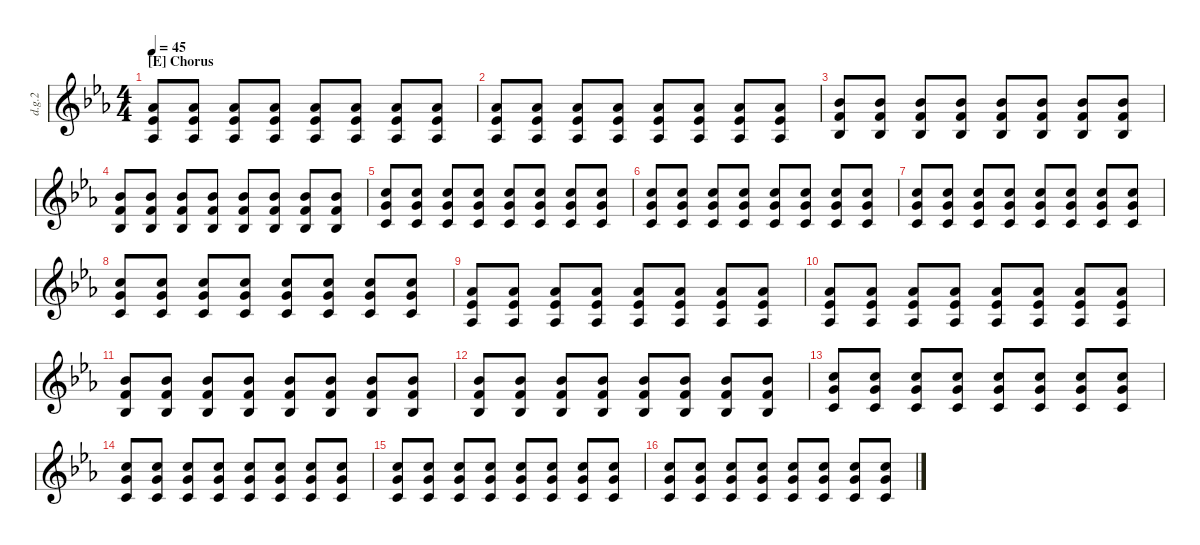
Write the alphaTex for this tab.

\defaultSystemsLayout 4
\hideDynamics
\bracketExtendMode nobrackets
\otherSystemsTrackNameOrientation horizontal
\track ("Distortion Guitar 2" "d.g.2") {instrument distortionguitar}
\staff {score}
\tuning (E4 B3 G3 D3 A2 E2)
\ts (4 4)
\section ("E" "Chorus")
\tempo 45
\clef g2
\ks cminor
(4.6 6.5 6.4).8{dy ff} (4.6 6.5 6.4).8 (4.6 6.5 6.4).8 (4.6 6.5 6.4).8 (4.6 6.5 6.4).8 (4.6 6.5 6.4).8 (4.6 6.5 6.4).8 (4.6 6.5 6.4).8 |
(4.6 6.5 6.4).8 (4.6 6.5 6.4).8 (4.6 6.5 6.4).8 (4.6 6.5 6.4).8 (4.6 6.5 6.4).8 (4.6 6.5 6.4).8 (4.6 6.5 6.4).8 (4.6 6.5 6.4).8 |
(6.6 8.5 8.4).8 (6.6 8.5 8.4).8 (6.6 8.5 8.4).8 (6.6 8.5 8.4).8 (6.6 8.5 8.4).8 (6.6 8.5 8.4).8 (6.6 8.5 8.4).8 (6.6 8.5 8.4).8 |
(6.6 8.5 8.4).8 (6.6 8.5 8.4).8 (6.6 8.5 8.4).8 (6.6 8.5 8.4).8 (6.6 8.5 8.4).8 (6.6 8.5 8.4).8 (6.6 8.5 8.4).8 (6.6 8.5 8.4).8 |
(8.6 10.5 10.4).8 (8.6 10.5 10.4).8 (8.6 10.5 10.4).8 (8.6 10.5 10.4).8 (8.6 10.5 10.4).8 (8.6 10.5 10.4).8 (8.6 10.5 10.4).8 (8.6 10.5 10.4).8 |
(8.6 10.5 10.4).8 (8.6 10.5 10.4).8 (8.6 10.5 10.4).8 (8.6 10.5 10.4).8 (8.6 10.5 10.4).8 (8.6 10.5 10.4).8 (8.6 10.5 10.4).8 (8.6 10.5 10.4).8 |
(8.6 10.5 10.4).8 (8.6 10.5 10.4).8 (8.6 10.5 10.4).8 (8.6 10.5 10.4).8 (8.6 10.5 10.4).8 (8.6 10.5 10.4).8 (8.6 10.5 10.4).8 (8.6 10.5 10.4).8 |
(8.6 10.5 10.4).8 (8.6 10.5 10.4).8 (8.6 10.5 10.4).8 (8.6 10.5 10.4).8 (8.6 10.5 10.4).8 (8.6 10.5 10.4).8 (8.6 10.5 10.4).8 (8.6 10.5 10.4).8 |
(4.6 6.5 6.4).8 (4.6 6.5 6.4).8 (4.6 6.5 6.4).8 (4.6 6.5 6.4).8 (4.6 6.5 6.4).8 (4.6 6.5 6.4).8 (4.6 6.5 6.4).8 (4.6 6.5 6.4).8 |
(4.6 6.5 6.4).8 (4.6 6.5 6.4).8 (4.6 6.5 6.4).8 (4.6 6.5 6.4).8 (4.6 6.5 6.4).8 (4.6 6.5 6.4).8 (4.6 6.5 6.4).8 (4.6 6.5 6.4).8 |
(6.6 8.5 8.4).8 (6.6 8.5 8.4).8 (6.6 8.5 8.4).8 (6.6 8.5 8.4).8 (6.6 8.5 8.4).8 (6.6 8.5 8.4).8 (6.6 8.5 8.4).8 (6.6 8.5 8.4).8 |
(6.6 8.5 8.4).8 (6.6 8.5 8.4).8 (6.6 8.5 8.4).8 (6.6 8.5 8.4).8 (6.6 8.5 8.4).8 (6.6 8.5 8.4).8 (6.6 8.5 8.4).8 (6.6 8.5 8.4).8 |
(8.6 10.5 10.4).8 (8.6 10.5 10.4).8 (8.6 10.5 10.4).8 (8.6 10.5 10.4).8 (8.6 10.5 10.4).8 (8.6 10.5 10.4).8 (8.6 10.5 10.4).8 (8.6 10.5 10.4).8 |
(8.6 10.5 10.4).8 (8.6 10.5 10.4).8 (8.6 10.5 10.4).8 (8.6 10.5 10.4).8 (8.6 10.5 10.4).8 (8.6 10.5 10.4).8 (8.6 10.5 10.4).8 (8.6 10.5 10.4).8 |
(8.6 10.5 10.4).8 (8.6 10.5 10.4).8 (8.6 10.5 10.4).8 (8.6 10.5 10.4).8 (8.6 10.5 10.4).8 (8.6 10.5 10.4).8 (8.6 10.5 10.4).8 (8.6 10.5 10.4).8 |
(8.6 10.5 10.4).8 (8.6 10.5 10.4).8 (8.6 10.5 10.4).8 (8.6 10.5 10.4).8 (8.6 10.5 10.4).8 (8.6 10.5 10.4).8 (8.6 10.5 10.4).8 (8.6 10.5 10.4).8
